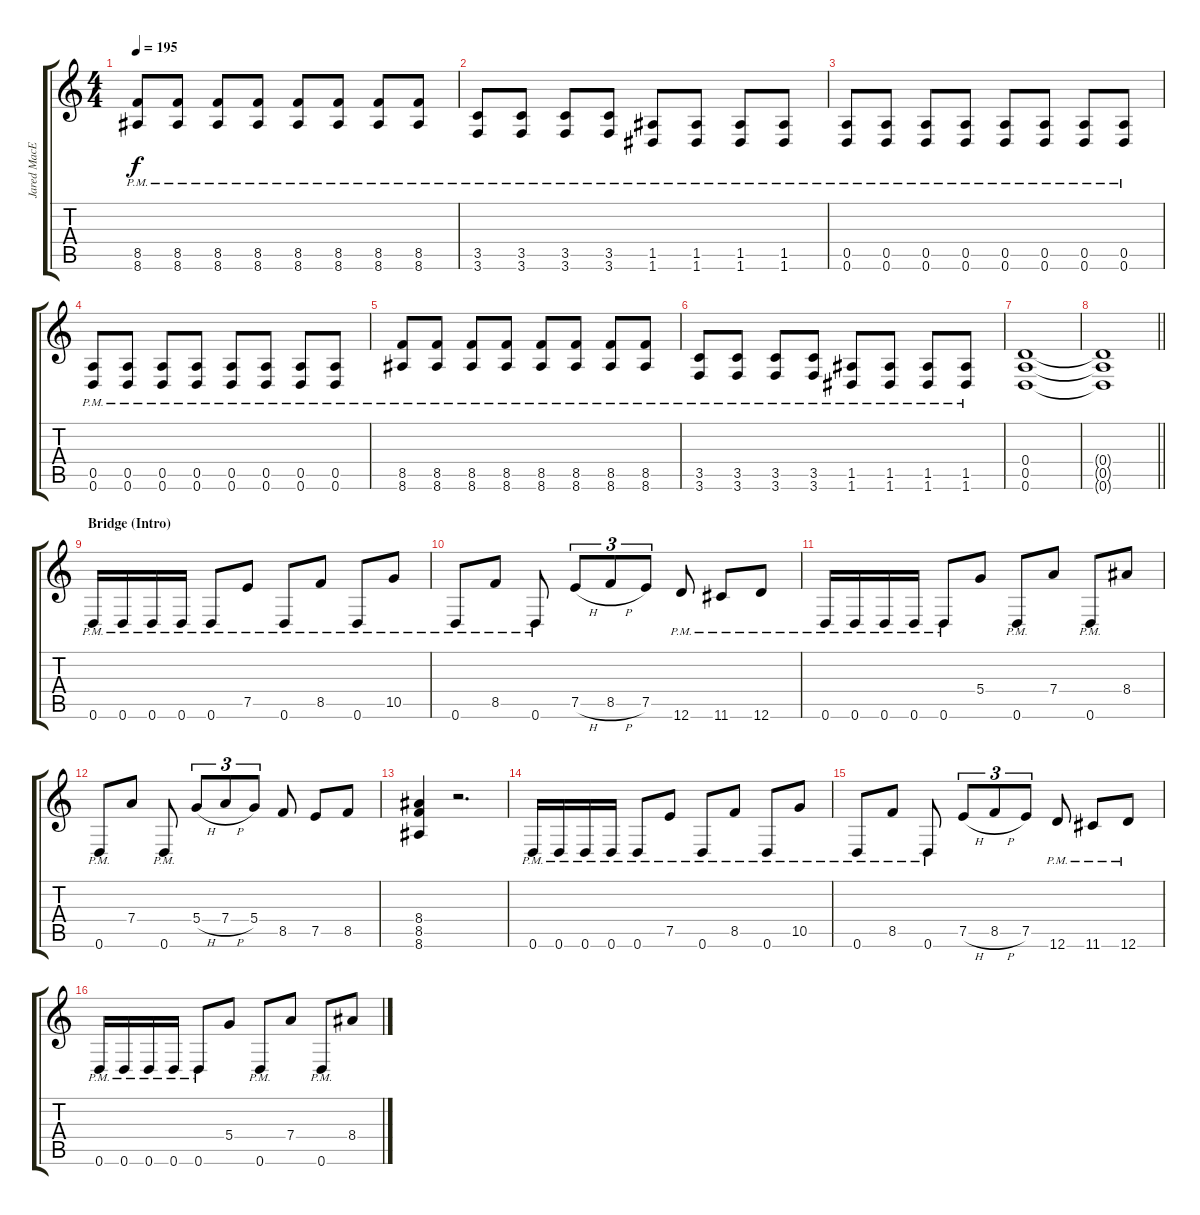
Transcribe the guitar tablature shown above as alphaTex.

\track ("Jared MacEachern" "Jared MacE") {instrument distortionguitar}
\staff {score tabs}
\tuning (E4 B3 G3 D3 A2 D2) {hide}
\ts (4 4)
\tempo 195
\clef g2
\ks c
(8.5{pm} 8.6{pm}).8{dy f} (8.5{pm} 8.6{pm}).8 (8.5{pm} 8.6{pm}).8 (8.5{pm} 8.6{pm}).8 (8.5{pm} 8.6{pm}).8 (8.5{pm} 8.6{pm}).8 (8.5{pm} 8.6{pm}).8 (8.5{pm} 8.6{pm}).8 |
(3.5{pm} 3.6{pm}).8 (3.5{pm} 3.6{pm}).8 (3.5{pm} 3.6{pm}).8 (3.5{pm} 3.6{pm}).8 (1.5{pm} 1.6{pm}).8 (1.5{pm} 1.6{pm}).8 (1.5{pm} 1.6{pm}).8 (1.5{pm} 1.6{pm}).8 |
(0.5{pm} 0.6{pm}).8 (0.5{pm} 0.6{pm}).8 (0.5{pm} 0.6{pm}).8 (0.5{pm} 0.6{pm}).8 (0.5{pm} 0.6{pm}).8 (0.5{pm} 0.6{pm}).8 (0.5{pm} 0.6{pm}).8 (0.5{pm} 0.6{pm}).8 |
(0.5{pm} 0.6{pm}).8 (0.5{pm} 0.6{pm}).8 (0.5{pm} 0.6{pm}).8 (0.5{pm} 0.6{pm}).8 (0.5{pm} 0.6{pm}).8 (0.5{pm} 0.6{pm}).8 (0.5{pm} 0.6{pm}).8 (0.5{pm} 0.6{pm}).8 |
(8.5{pm} 8.6{pm}).8 (8.5{pm} 8.6{pm}).8 (8.5{pm} 8.6{pm}).8 (8.5{pm} 8.6{pm}).8 (8.5{pm} 8.6{pm}).8 (8.5{pm} 8.6{pm}).8 (8.5{pm} 8.6{pm}).8 (8.5{pm} 8.6{pm}).8 |
(3.5{pm} 3.6{pm}).8 (3.5{pm} 3.6{pm}).8 (3.5{pm} 3.6{pm}).8 (3.5{pm} 3.6{pm}).8 (1.5{pm} 1.6{pm}).8 (1.5{pm} 1.6{pm}).8 (1.5{pm} 1.6{pm}).8 (1.5{pm} 1.6{pm}).8 |
(0.4 0.5 0.6).1 |
\barLineRight lightlight
(0.4{t} 0.5{t} 0.6{t}).1 |
\section ("" "Bridge (Intro)")
0.6{pm}.16 0.6{pm}.16 0.6{pm}.16 0.6{pm}.16 0.6{pm}.8 7.5{pm}.8 0.6{pm}.8 8.5{pm}.8 0.6{pm}.8 10.5{pm}.8 |
0.6{pm}.8 8.5{pm}.8 0.6{pm}.8 7.5{h}.8{tu (3 2)} 8.5{h}.8{tu (3 2)} 7.5.8{tu (3 2)} 12.6{pm}.8 11.6{pm}.8 12.6{pm}.8 |
0.6{pm}.16 0.6{pm}.16 0.6{pm}.16 0.6{pm}.16 0.6{pm}.8 5.4.8 0.6{pm}.8 7.4.8 0.6{pm}.8 8.4.8 |
0.6{pm}.8 7.4.8 0.6{pm}.8 5.4{h}.8{tu (3 2)} 7.4{h}.8{tu (3 2)} 5.4.8{tu (3 2)} 8.5.8 7.5.8 8.5.8 |
(8.4 8.5 8.6).4 r.2{d} |
0.6{pm}.16 0.6{pm}.16 0.6{pm}.16 0.6{pm}.16 0.6{pm}.8 7.5{pm}.8 0.6{pm}.8 8.5{pm}.8 0.6{pm}.8 10.5{pm}.8 |
0.6{pm}.8 8.5{pm}.8 0.6{pm}.8 7.5{h}.8{tu (3 2)} 8.5{h}.8{tu (3 2)} 7.5.8{tu (3 2)} 12.6{pm}.8 11.6{pm}.8 12.6{pm}.8 |
0.6{pm}.16 0.6{pm}.16 0.6{pm}.16 0.6{pm}.16 0.6{pm}.8 5.4.8 0.6{pm}.8 7.4.8 0.6{pm}.8 8.4.8
